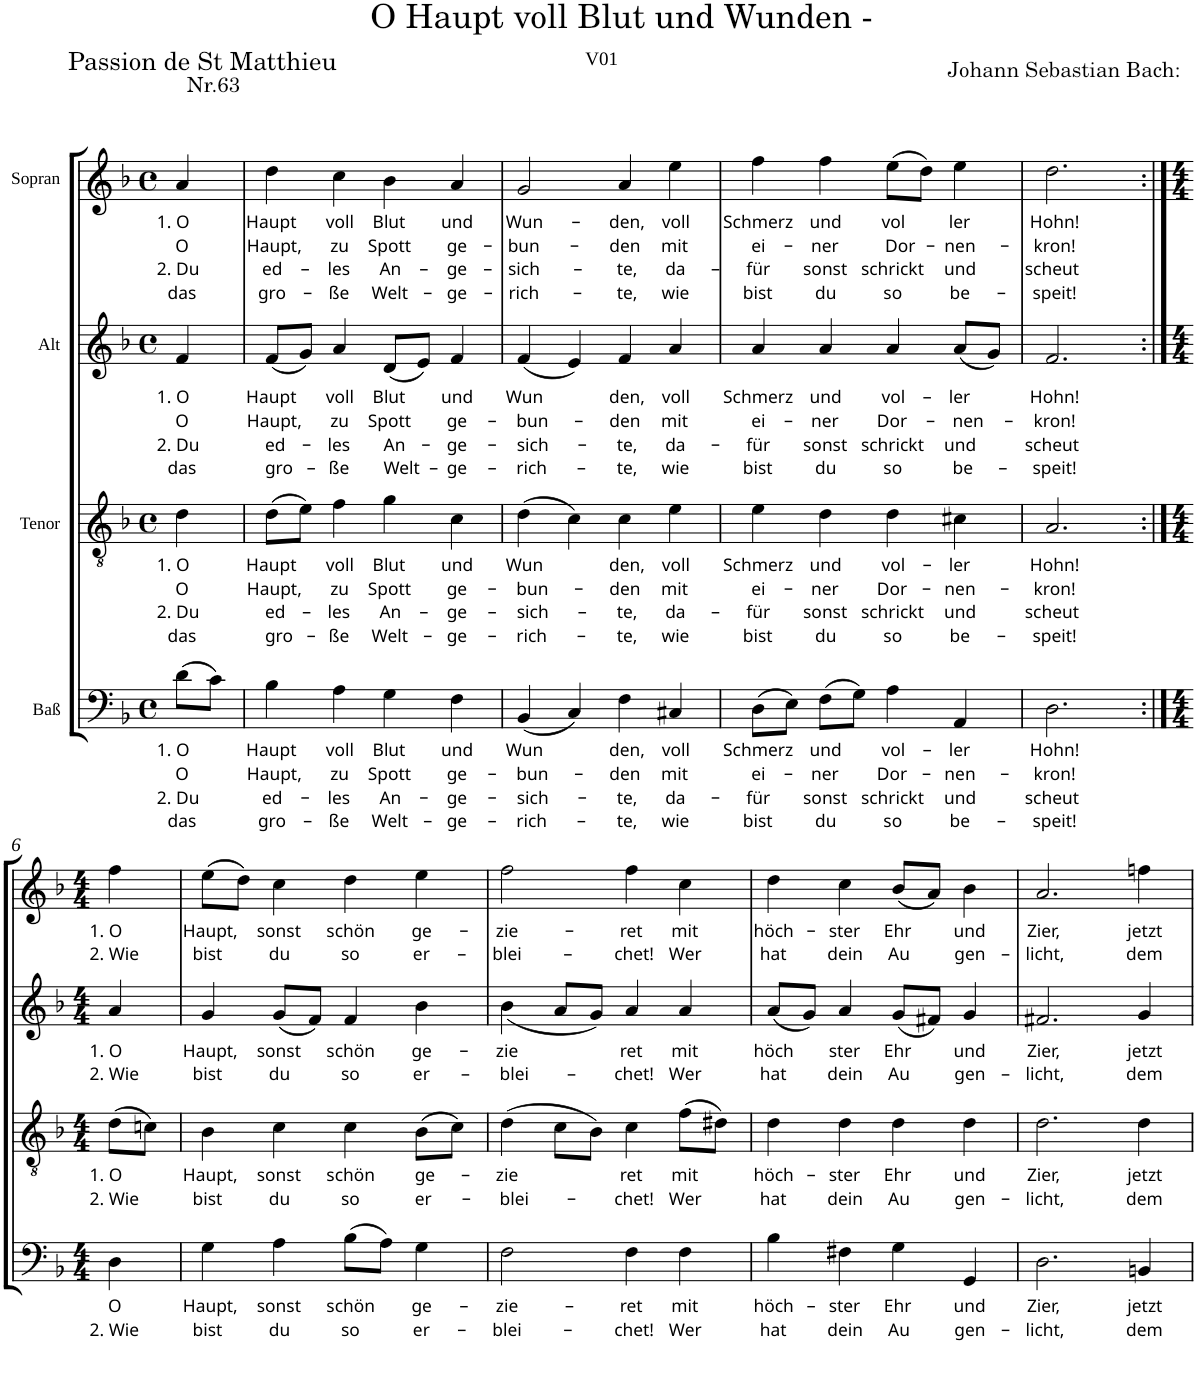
**kern	**text	**text	**text	**text	**kern	**text	**text	**text	**text	**kern	**text	**text	**text	**text	**kern	**text	**text	**text	**text
*part4	*part4	*part4	*part4	*part4	*part3	*part3	*part3	*part3	*part3	*part2	*part2	*part2	*part2	*part2	*part1	*part1	*part1	*part1	*part1
*staff4	*staff4	*staff4	*staff4	*staff4	*staff3	*staff3	*staff3	*staff3	*staff3	*staff2	*staff2	*staff2	*staff2	*staff2	*staff1	*staff1	*staff1	*staff1	*staff1
*I"Baß	*	*	*	*	*I"Tenor	*	*	*	*	*I"Alt	*	*	*	*	*I"Sopran	*	*	*	*
*clefF4	*	*	*	*	*clefGv2	*	*	*	*	*clefG2	*	*	*	*	*clefG2	*	*	*	*
*k[b-]	*	*	*	*	*k[b-]	*	*	*	*	*k[b-]	*	*	*	*	*k[b-]	*	*	*	*
*F:	*	*	*	*	*F:	*	*	*	*	*F:	*	*	*	*	*F:	*	*	*	*
*M4/4	*	*	*	*	*M4/4	*	*	*	*	*M4/4	*	*	*	*	*M4/4	*	*	*	*
*met(c)	*	*	*	*	*met(c)	*	*	*	*	*met(c)	*	*	*	*	*met(c)	*	*	*	*
=1	=1	=1	=1	=1	=1	=1	=1	=1	=1	=1	=1	=1	=1	=1	=1	=1	=1	=1	=1
!	!LO:LY:b	!LO:LY:b	!LO:LY:b	!LO:LY:b	!	!LO:LY:b	!LO:LY:b	!LO:LY:b	!LO:LY:b	!	!LO:LY:b	!LO:LY:b	!LO:LY:b	!LO:LY:b	!	!LO:LY:b	!LO:LY:b	!LO:LY:b	!LO:LY:b
(>8d\L	1. O	O	2. Du	das	4d\	1. O	O	2. Du	das	4f/	1. O	O	2. Du	das	4a/	1. O	O	2. Du	das
8c\J)	.	.	.	.	.	.	.	.	.	.	.	.	.	.	.	.	.	.	.
=2	=2	=2	=2	=2	=2	=2	=2	=2	=2	=2	=2	=2	=2	=2	=2	=2	=2	=2	=2
!	!LO:LY:b	!LO:LY:b	!LO:LY:b	!LO:LY:b	!	!LO:LY:b	!LO:LY:b	!LO:LY:b	!LO:LY:b	!	!LO:LY:b	!LO:LY:b	!LO:LY:b	!LO:LY:b	!	!LO:LY:b	!LO:LY:b	!LO:LY:b	!LO:LY:b
4B-\	Haupt	Haupt,	ed-	gro-	(>8d\L	Haupt	Haupt,	ed-	gro-	(<8f/L	Haupt	Haupt,	ed-	gro-	4dd\	Haupt	Haupt,	ed-	gro-
.	.	.	.	.	8e\J)	.	.	.	.	8g/J)	.	.	.	.	.	.	.	.	.
!	!LO:LY:b	!LO:LY:b	!LO:LY:b	!LO:LY:b	!	!LO:LY:b	!LO:LY:b	!LO:LY:b	!LO:LY:b	!	!LO:LY:b	!LO:LY:b	!LO:LY:b	!LO:LY:b	!	!LO:LY:b	!LO:LY:b	!LO:LY:b	!LO:LY:b
4A\	voll	zu	-les	-ße	4f\	voll	zu	-les	-ße	4a/	voll	zu	-les	-ße	4cc\	voll	zu	-les	-ße
!	!LO:LY:b	!LO:LY:b	!LO:LY:b	!LO:LY:b	!	!LO:LY:b	!LO:LY:b	!LO:LY:b	!LO:LY:b	!	!LO:LY:b	!LO:LY:b	!LO:LY:b	!LO:LY:b	!	!LO:LY:b	!LO:LY:b	!LO:LY:b	!LO:LY:b
4G\	Blut	Spott	An-	Welt-	4g\	Blut	Spott	An-	Welt-	(<8d/L	Blut	Spott	An-	Welt-	4b-\	Blut	Spott	An-	Welt-
.	.	.	.	.	.	.	.	.	.	8e/J)	.	.	.	.	.	.	.	.	.
!	!LO:LY:b	!LO:LY:b	!LO:LY:b	!LO:LY:b	!	!LO:LY:b	!LO:LY:b	!LO:LY:b	!LO:LY:b	!	!LO:LY:b	!LO:LY:b	!LO:LY:b	!LO:LY:b	!	!LO:LY:b	!LO:LY:b	!LO:LY:b	!LO:LY:b
4F\	und	ge-	-ge-	-ge-	4c\	und	ge-	-ge-	-ge-	4f/	und	ge-	-ge-	-ge-	4a/	und	ge-	-ge-	-ge-
=3	=3	=3	=3	=3	=3	=3	=3	=3	=3	=3	=3	=3	=3	=3	=3	=3	=3	=3	=3
!	!LO:LY:b	!LO:LY:b	!LO:LY:b	!LO:LY:b	!	!LO:LY:b	!LO:LY:b	!LO:LY:b	!LO:LY:b	!	!LO:LY:b	!LO:LY:b	!LO:LY:b	!LO:LY:b	!	!LO:LY:b	!LO:LY:b	!LO:LY:b	!LO:LY:b
(<4BB-/	Wun	-bun-	-sich-	-rich-	(>4d\	Wun	-bun-	-sich-	-rich-	(<4f/	Wun	-bun-	-sich-	-rich-	2g/	Wun-	-bun-	-sich-	-rich-
4C/)	.	.	.	.	4c\)	.	.	.	.	4e/)	.	.	.	.	.	.	.	.	.
!	!LO:LY:b	!LO:LY:b	!LO:LY:b	!LO:LY:b	!	!LO:LY:b	!LO:LY:b	!LO:LY:b	!LO:LY:b	!	!LO:LY:b	!LO:LY:b	!LO:LY:b	!LO:LY:b	!	!LO:LY:b	!LO:LY:b	!LO:LY:b	!LO:LY:b
4F\	den,	-den	-te,	-te,	4c\	den,	-den	-te,	-te,	4f/	den,	-den	-te,	-te,	4a/	-den,	-den	-te,	-te,
!	!LO:LY:b	!LO:LY:b	!LO:LY:b	!LO:LY:b	!	!LO:LY:b	!LO:LY:b	!LO:LY:b	!LO:LY:b	!	!LO:LY:b	!LO:LY:b	!LO:LY:b	!LO:LY:b	!	!LO:LY:b	!LO:LY:b	!LO:LY:b	!LO:LY:b
4C#X/	voll	mit	da-	wie	4e\	voll	mit	da-	wie	4a/	voll	mit	da-	wie	4ee\	voll	mit	da-	wie
=4	=4	=4	=4	=4	=4	=4	=4	=4	=4	=4	=4	=4	=4	=4	=4	=4	=4	=4	=4
!	!LO:LY:b	!LO:LY:b	!LO:LY:b	!LO:LY:b	!	!LO:LY:b	!LO:LY:b	!LO:LY:b	!LO:LY:b	!	!LO:LY:b	!LO:LY:b	!LO:LY:b	!LO:LY:b	!	!LO:LY:b	!LO:LY:b	!LO:LY:b	!LO:LY:b
(>8D\L	Schmerz	ei-	-für	bist	4e\	Schmerz	ei-	-für	bist	4a/	Schmerz	ei-	-für	bist	4ff\	Schmerz	ei-	-für	bist
8E\J)	.	.	.	.	.	.	.	.	.	.	.	.	.	.	.	.	.	.	.
!	!LO:LY:b	!LO:LY:b	!LO:LY:b	!LO:LY:b	!	!LO:LY:b	!LO:LY:b	!LO:LY:b	!LO:LY:b	!	!LO:LY:b	!LO:LY:b	!LO:LY:b	!LO:LY:b	!	!LO:LY:b	!LO:LY:b	!LO:LY:b	!LO:LY:b
(>8F\L	und	-ner	sonst	du	4d\	und	-ner	sonst	du	4a/	und	-ner	sonst	du	4ff\	und	-ner	sonst	du
8G\J)	.	.	.	.	.	.	.	.	.	.	.	.	.	.	.	.	.	.	.
!	!LO:LY:b	!LO:LY:b	!LO:LY:b	!LO:LY:b	!	!LO:LY:b	!LO:LY:b	!LO:LY:b	!LO:LY:b	!	!LO:LY:b	!LO:LY:b	!LO:LY:b	!LO:LY:b	!	!LO:LY:b	!LO:LY:b	!LO:LY:b	!LO:LY:b
4A\	vol-	Dor-	schrickt	so	4d\	vol-	Dor-	schrickt	so	4a/	vol-	Dor-	schrickt	so	(>8ee\L	vol	Dor-	schrickt	so
.	.	.	.	.	.	.	.	.	.	.	.	.	.	.	8dd\J)	.	.	.	.
!	!LO:LY:b	!LO:LY:b	!LO:LY:b	!LO:LY:b	!	!LO:LY:b	!LO:LY:b	!LO:LY:b	!LO:LY:b	!	!LO:LY:b	!LO:LY:b	!LO:LY:b	!LO:LY:b	!	!LO:LY:b	!LO:LY:b	!LO:LY:b	!LO:LY:b
4AA/	-ler	-nen-	und	be-	4c#X\	-ler	-nen-	und	be-	(<8a/L	-ler	-nen-	und	be-	4ee\	ler	-nen-	und	be-
.	.	.	.	.	.	.	.	.	.	8g/J)	.	.	.	.	.	.	.	.	.
=5	=5	=5	=5	=5	=5	=5	=5	=5	=5	=5	=5	=5	=5	=5	=5	=5	=5	=5	=5
!	!LO:LY:b	!LO:LY:b	!LO:LY:b	!LO:LY:b	!	!LO:LY:b	!LO:LY:b	!LO:LY:b	!LO:LY:b	!	!LO:LY:b	!LO:LY:b	!LO:LY:b	!LO:LY:b	!	!LO:LY:b	!LO:LY:b	!LO:LY:b	!LO:LY:b
2.D\	Hohn!	-kron!	scheut	-speit!	2.A/	Hohn!	-kron!	scheut	-speit!	2.f/	Hohn!	-kron!	scheut	-speit!	2.dd\	Hohn!	-kron!	scheut	-speit!
!!LO:LB:g=z
=6:|!	=6:|!	=6:|!	=6:|!	=6:|!	=6:|!	=6:|!	=6:|!	=6:|!	=6:|!	=6:|!	=6:|!	=6:|!	=6:|!	=6:|!	=6:|!	=6:|!	=6:|!	=6:|!	=6:|!
*M4/4	*	*	*	*	*M4/4	*	*	*	*	*M4/4	*	*	*	*	*M4/4	*	*	*	*
!	!LO:LY:b	!LO:LY:b	!	!	!	!LO:LY:b	!LO:LY:b	!	!	!	!LO:LY:b	!LO:LY:b	!	!	!	!LO:LY:b	!LO:LY:b	!	!
4D\	O	2. Wie	.	.	(>8d\L	1. O	2. Wie	.	.	4a/	1. O	2. Wie	.	.	4ff\	1. O	2. Wie	.	.
.	.	.	.	.	8cn\J)	.	.	.	.	.	.	.	.	.	.	.	.	.	.
=7	=7	=7	=7	=7	=7	=7	=7	=7	=7	=7	=7	=7	=7	=7	=7	=7	=7	=7	=7
!	!LO:LY:b	!LO:LY:b	!	!	!	!LO:LY:b	!LO:LY:b	!	!	!	!LO:LY:b	!LO:LY:b	!	!	!	!LO:LY:b	!LO:LY:b	!	!
4G\	Haupt,	bist	.	.	4B-\	Haupt,	bist	.	.	4g/	Haupt,	bist	.	.	(>8ee\L	Haupt,	bist	.	.
.	.	.	.	.	.	.	.	.	.	.	.	.	.	.	8dd\J)	.	.	.	.
!	!LO:LY:b	!LO:LY:b	!	!	!	!LO:LY:b	!LO:LY:b	!	!	!	!LO:LY:b	!LO:LY:b	!	!	!	!LO:LY:b	!LO:LY:b	!	!
4A\	sonst	du	.	.	4c\	sonst	du	.	.	(<8g/L	sonst	du	.	.	4cc\	sonst	du	.	.
.	.	.	.	.	.	.	.	.	.	8f/J)	.	.	.	.	.	.	.	.	.
!	!LO:LY:b	!LO:LY:b	!	!	!	!LO:LY:b	!LO:LY:b	!	!	!	!LO:LY:b	!LO:LY:b	!	!	!	!LO:LY:b	!LO:LY:b	!	!
(>8B-\L	schön	so	.	.	4c\	schön	so	.	.	4f/	schön	so	.	.	4dd\	schön	so	.	.
8A\J)	.	.	.	.	.	.	.	.	.	.	.	.	.	.	.	.	.	.	.
!	!LO:LY:b	!LO:LY:b	!	!	!	!LO:LY:b	!LO:LY:b	!	!	!	!LO:LY:b	!LO:LY:b	!	!	!	!LO:LY:b	!LO:LY:b	!	!
4G\	ge-	er-	.	.	(>8B-\L	ge-	er-	.	.	4b-\	ge-	er-	.	.	4ee\	ge-	er-	.	.
.	.	.	.	.	8c\J)	.	.	.	.	.	.	.	.	.	.	.	.	.	.
=8	=8	=8	=8	=8	=8	=8	=8	=8	=8	=8	=8	=8	=8	=8	=8	=8	=8	=8	=8
!	!LO:LY:b	!LO:LY:b	!	!	!	!LO:LY:b	!LO:LY:b	!	!	!	!LO:LY:b	!LO:LY:b	!	!	!	!LO:LY:b	!LO:LY:b	!	!
2F\	-zie-	-blei-	.	.	(>4d\	-zie	-blei-	.	.	(<4b-\	-zie	-blei-	.	.	2ff\	-zie-	-blei-	.	.
.	.	.	.	.	8c\L	.	.	.	.	8a/L	.	.	.	.	.	.	.	.	.
.	.	.	.	.	8B-\J)	.	.	.	.	8g/J)	.	.	.	.	.	.	.	.	.
!	!LO:LY:b	!LO:LY:b	!	!	!	!LO:LY:b	!LO:LY:b	!	!	!	!LO:LY:b	!LO:LY:b	!	!	!	!LO:LY:b	!LO:LY:b	!	!
4F\	-ret	-chet!	.	.	4c\	ret	-chet!	.	.	4a/	ret	-chet!	.	.	4ff\	-ret	-chet!	.	.
!	!LO:LY:b	!LO:LY:b	!	!	!	!LO:LY:b	!LO:LY:b	!	!	!	!LO:LY:b	!LO:LY:b	!	!	!	!LO:LY:b	!LO:LY:b	!	!
4F\	mit	Wer	.	.	(>8f\L	mit	Wer	.	.	4a/	mit	Wer	.	.	4cc\	mit	Wer	.	.
.	.	.	.	.	8d#X\J)	.	.	.	.	.	.	.	.	.	.	.	.	.	.
=9	=9	=9	=9	=9	=9	=9	=9	=9	=9	=9	=9	=9	=9	=9	=9	=9	=9	=9	=9
!	!LO:LY:b	!LO:LY:b	!	!	!	!LO:LY:b	!LO:LY:b	!	!	!	!LO:LY:b	!LO:LY:b	!	!	!	!LO:LY:b	!LO:LY:b	!	!
4B-\	höch-	hat	.	.	4d\	höch-	hat	.	.	(<8a/L	höch	hat	.	.	4dd\	höch-	hat	.	.
.	.	.	.	.	.	.	.	.	.	8g/J)	.	.	.	.	.	.	.	.	.
!	!LO:LY:b	!LO:LY:b	!	!	!	!LO:LY:b	!LO:LY:b	!	!	!	!LO:LY:b	!LO:LY:b	!	!	!	!LO:LY:b	!LO:LY:b	!	!
4F#X\	-ster	dein	.	.	4d\	-ster	dein	.	.	4a/	ster	dein	.	.	4cc\	-ster	dein	.	.
!	!LO:LY:b	!LO:LY:b	!	!	!	!LO:LY:b	!LO:LY:b	!	!	!	!LO:LY:b	!LO:LY:b	!	!	!	!LO:LY:b	!LO:LY:b	!	!
4G\	Ehr	Au	.	.	4d\	Ehr	Au	.	.	(<8g/L	Ehr	Au	.	.	(<8b-/L	Ehr	Au	.	.
.	.	.	.	.	.	.	.	.	.	8f#X/J)	.	.	.	.	8a/J)	.	.	.	.
!	!LO:LY:b	!LO:LY:b	!	!	!	!LO:LY:b	!LO:LY:b	!	!	!	!LO:LY:b	!LO:LY:b	!	!	!	!LO:LY:b	!LO:LY:b	!	!
4GG/	und	gen-	.	.	4d\	und	gen-	.	.	4g/	und	gen-	.	.	4b-\	und	gen-	.	.
=10	=10	=10	=10	=10	=10	=10	=10	=10	=10	=10	=10	=10	=10	=10	=10	=10	=10	=10	=10
!	!LO:LY:b	!LO:LY:b	!	!	!	!LO:LY:b	!LO:LY:b	!	!	!	!LO:LY:b	!LO:LY:b	!	!	!	!LO:LY:b	!LO:LY:b	!	!
2.D\	Zier,	-licht,	.	.	2.d\	Zier,	-licht,	.	.	2.f#X/	Zier,	-licht,	.	.	2.a/	Zier,	-licht,	.	.
!	!LO:LY:b	!LO:LY:b	!	!	!	!LO:LY:b	!LO:LY:b	!	!	!	!LO:LY:b	!LO:LY:b	!	!	!	!LO:LY:b	!LO:LY:b	!	!
4BBn/	jetzt	dem	.	.	4d\	jetzt	dem	.	.	4g/	jetzt	dem	.	.	4ffn\	jetzt	dem	.	.
=	=	=	=	=	=	=	=	=	=	=	=	=	=	=	=	=	=	=	=
*-	*-	*-	*-	*-	*-	*-	*-	*-	*-	*-	*-	*-	*-	*-	*-	*-	*-	*-	*-
